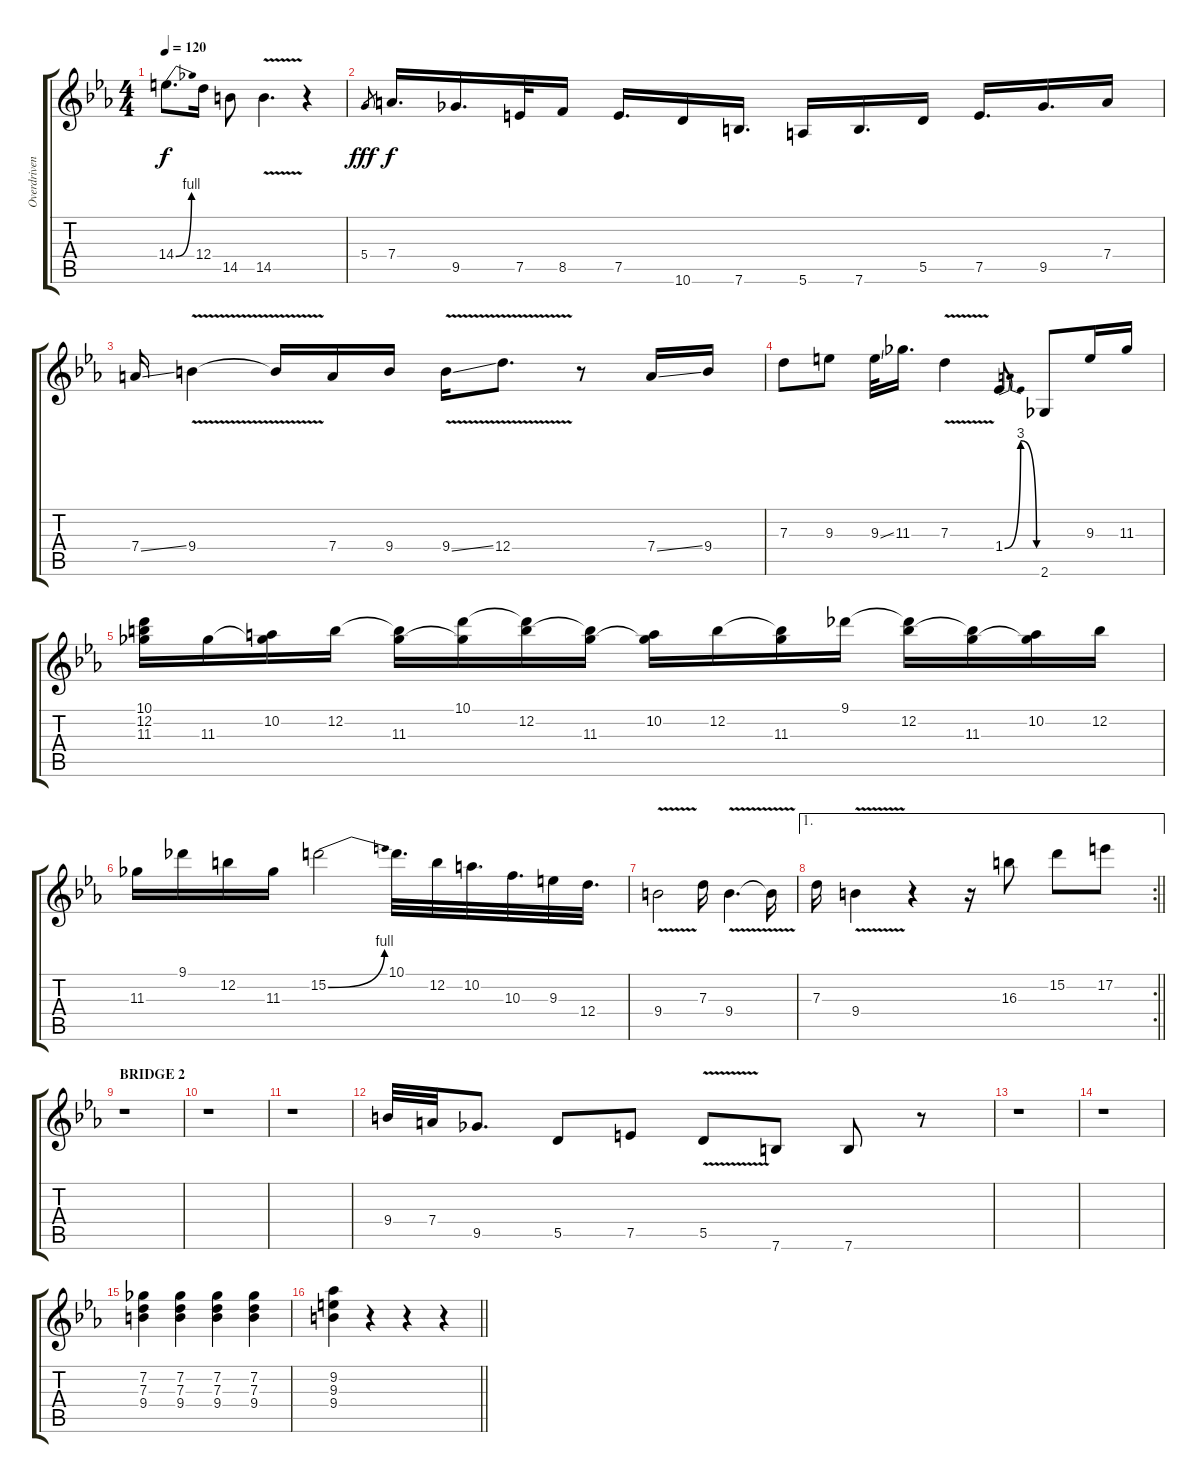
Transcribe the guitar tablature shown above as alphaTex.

\track ("Overdriven Guitar" "Overdriven") {instrument overdrivenguitar}
\staff {score tabs}
\tuning (E4 B3 G3 D3 A2 E2) {hide}
\ts (4 4)
\tempo 120
\clef g2
\ks cminor
14.4{be (bend 0 0 60 4)}.8{d dy f} 12.4.16 14.5.8 14.5{v}.4{d} r.4 |
5.4.8{gr dy fff} 7.4.16{d dy f} 9.5.16{d} 7.5.32 8.5.16 7.5.16{d} 10.6.16 7.6.16{d} 5.6.16 7.6.16{d} 5.5.16 7.5.16{d} 9.5.16{d} 7.4.16 |
7.4{ss}.16 9.4{v}.4 9.4{t}.16 7.4.16 9.4.16 9.4{v ss}.16 12.4{v}.8{d} r.8 7.4{ss}.16 9.4.16 |
7.3.8 9.3.8 9.3{ss}.32 11.3.16{d} 7.3{v}.4 1.4{be (bendrelease 0 0 30 12 30 12 60 0)}.8 2.6.8 9.3.16 11.3.16 |
(10.1 12.2 11.3).16 11.3.16 (10.2 11.3{t}).16 12.2.16 (12.2{t} 11.3).16 (10.1 11.3{t}).16 (10.1{t} 12.2).16 (12.2{t} 11.3).16 (10.2 11.3{t}).16 12.2.16 (12.2{t} 11.3).16 9.1.16 (9.1{t} 12.2).16 (12.2{t} 11.3).16 (10.2 11.3{t}).16 12.2.16 |
11.3.16 9.1.16 12.2.16 11.3.16 15.2{be (bend 0 0 60 4)}.2 10.1.32{d} 12.2.32 10.2.32{d} 10.3.32{d} 9.3.32 12.4.32{d} |
9.4{v}.2 7.3.16 9.4{v}.4{d} 9.4{t}.16 |
\ae 1
\rc 2
\barLineRight lightlight
7.3.16 9.4{v}.4 r.4 r.16 16.3.8 15.2.8 17.2.8 |
\section ("" "BRIDGE 2")
r.1 |
r.1 |
r.1 |
9.4.32 7.4.32 9.5.8{d} 5.5.8 7.5.8 5.5{v}.8 7.6.8 7.6.8 r.8 |
r.1 |
r.1 |
(7.2 7.3 9.4).4 (7.2 7.3 9.4).4 (7.2 7.3 9.4).4 (7.2 7.3 9.4).4 |
\barLineRight lightlight
(9.2 9.3 9.4).4 r.4 r.4 r.4
